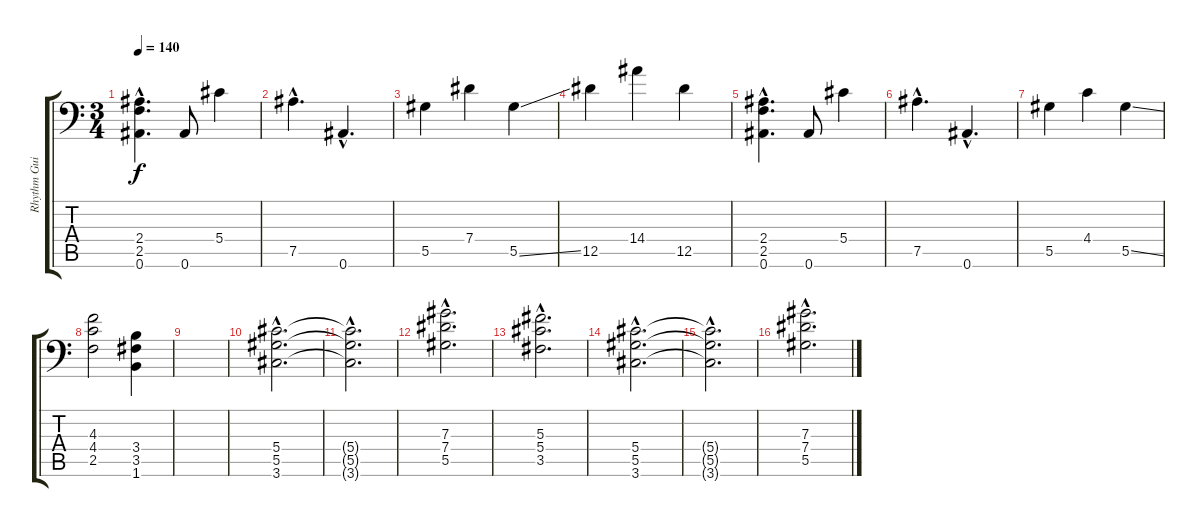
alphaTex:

\track ("Rhythm Guitar II" "Rhythm Gui") {instrument distortionguitar}
\staff {score tabs}
\tuning (Bb3 F3 Db3 Ab2 Eb2 Bb1) {hide}
\ts (3 4)
\tempo 140
\clef f4
\ks c
(2.4{hac} 2.5{hac} 0.6{hac}).4{d dy f} 0.6.8 5.4.4 |
7.5{hac}.4{d} 0.6{hac}.4{d} |
5.5.4 7.4.4 5.5{ss}.4 |
12.5.4 14.4.4 12.5.4 |
(2.4{hac} 2.5{hac} 0.6{hac}).4{d} 0.6.8 5.4.4 |
7.5{hac}.4{d} 0.6{hac}.4{d} |
5.5.4 4.4.4 5.5{ss}.4 |
(4.3 4.4 2.5).2 (3.4 3.5 1.6).4 |
|
(5.4{hac} 5.5{hac} 3.6{hac}).2{d} |
(5.4{hac t} 5.5{hac t} 3.6{hac t}).2{d} |
(7.3{hac} 7.4{hac} 5.5{hac}).2{d} |
(5.3{hac} 5.4{hac} 3.5{hac}).2{d} |
(5.4{hac} 5.5{hac} 3.6{hac}).2{d} |
(5.4{hac t} 5.5{hac t} 3.6{hac t}).2{d} |
(7.3{hac} 7.4{hac} 5.5{hac}).2{d}
